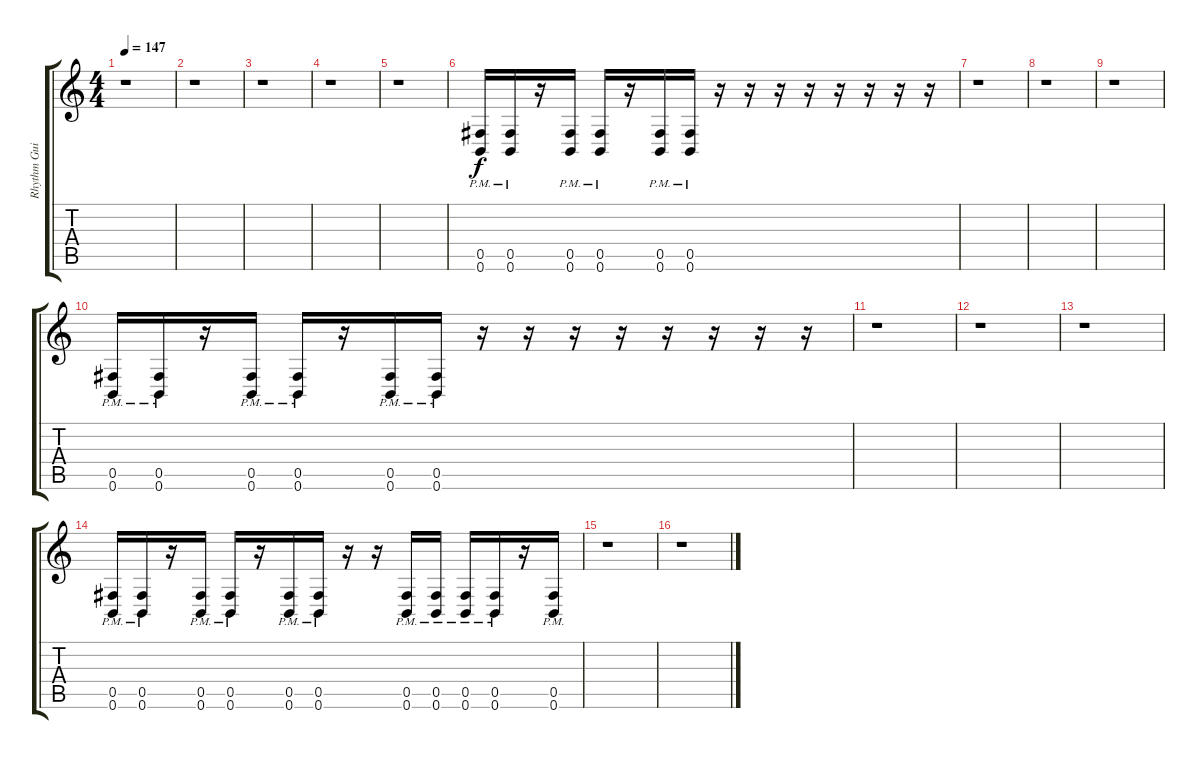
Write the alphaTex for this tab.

\track ("Rhythm Guitar 2" "Rhythm Gui") {instrument distortionguitar}
\staff {score tabs}
\tuning (Db4 Ab3 E3 B2 Gb2 B1) {hide}
\ts (4 4)
\tempo 147
\clef g2
\ks c
r.1{dy f} |
r.1 |
r.1 |
r.1 |
r.1 |
(0.5{pm} 0.6{pm}).16 (0.5{pm} 0.6{pm}).16 r.16 (0.5{pm} 0.6{pm}).16 (0.5{pm} 0.6{pm}).16 r.16 (0.5{pm} 0.6{pm}).16 (0.5{pm} 0.6{pm}).16 r.16 r.16 r.16 r.16 r.16 r.16 r.16 r.16 |
r.1 |
r.1 |
r.1 |
(0.5{pm} 0.6{pm}).16 (0.5{pm} 0.6{pm}).16 r.16 (0.5{pm} 0.6{pm}).16 (0.5{pm} 0.6{pm}).16 r.16 (0.5{pm} 0.6{pm}).16 (0.5{pm} 0.6{pm}).16 r.16 r.16 r.16 r.16 r.16 r.16 r.16 r.16 |
r.1 |
r.1 |
r.1 |
(0.5{pm} 0.6{pm}).16 (0.5{pm} 0.6{pm}).16 r.16 (0.5{pm} 0.6{pm}).16 (0.5{pm} 0.6{pm}).16 r.16 (0.5{pm} 0.6{pm}).16 (0.5{pm} 0.6{pm}).16 r.16 r.16 (0.5{pm} 0.6{pm}).16 (0.5{pm} 0.6{pm}).16 (0.5{pm} 0.6{pm}).16 (0.5{pm} 0.6{pm}).16 r.16 (0.5{pm} 0.6{pm}).16 |
r.1 |
r.1
